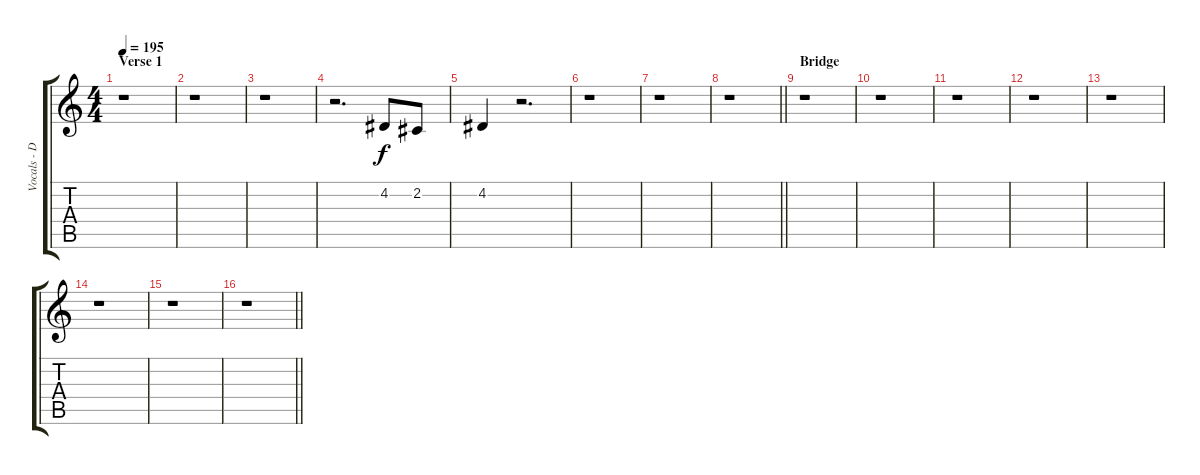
\track ("Vocals - Dave" "Vocals - D") {mute instrument lead6voice}
\staff {score tabs}
\tuning (E4 B3 G3 D3 A2 E2) {hide}
\ts (4 4)
\section ("" "Verse 1")
\tempo 195
\clef g2
\ks c
r.1{dy f} |
r.1 |
r.1 |
r.2{d} 4.2.8 2.2.8 |
4.2.4 r.2{d} |
r.1 |
r.1 |
\barLineRight lightlight
r.1 |
\section ("" "Bridge")
r.1 |
r.1 |
r.1 |
r.1 |
r.1 |
r.1 |
r.1 |
\barLineRight lightlight
r.1
